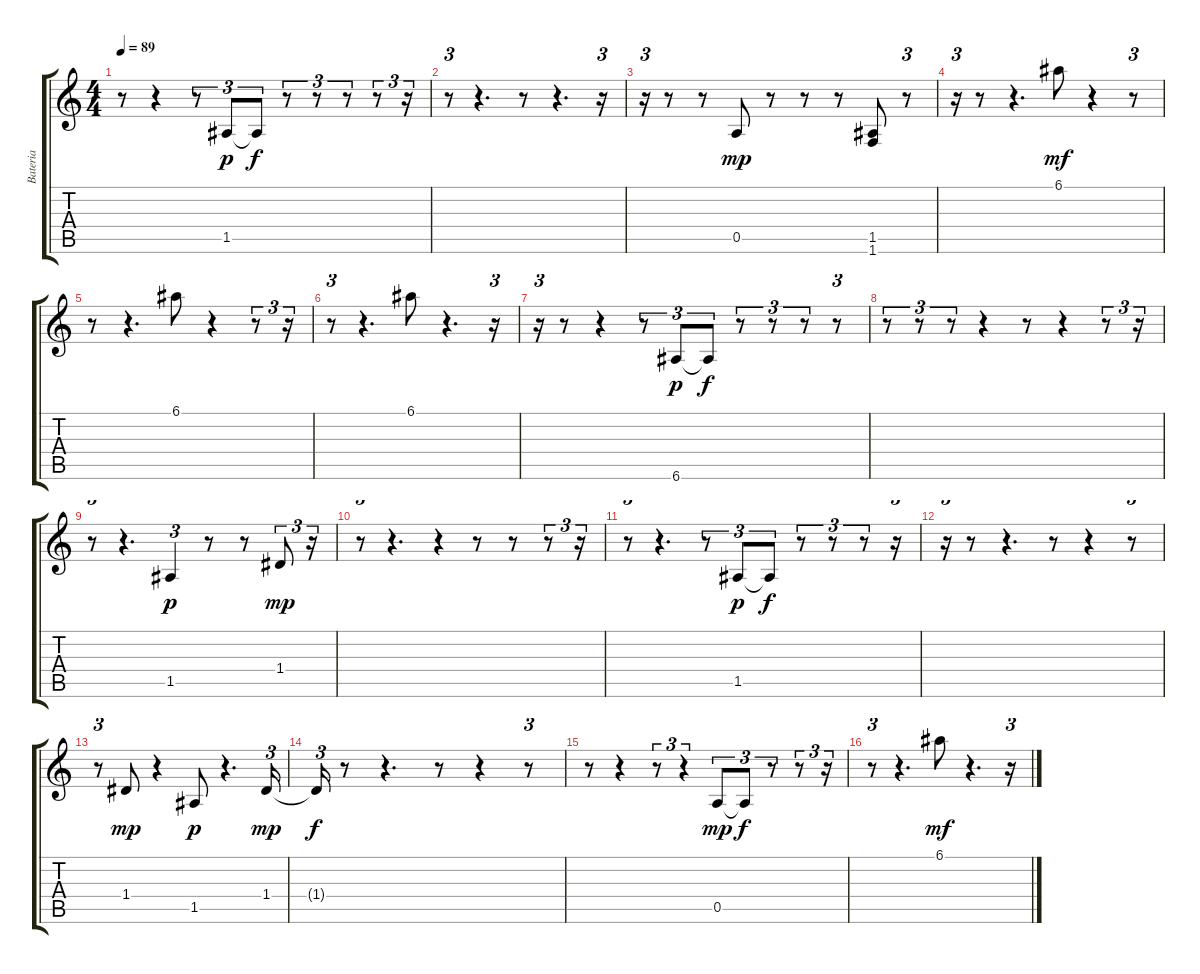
\track ("Bateria        " "Bateria   ") {instrument acousticguitarsteel}
\staff {score tabs}
\tuning (E4 B3 G3 D3 A2 E2) {hide}
\ts (4 4)
\tempo 89
\clef g2
\ks c
r.8{dy p} r.4 r.8{tu (3 2)} 1.5.8{tu (3 2)} 1.5{t}.8{tu (3 2) dy f} r.8{tu (3 2)} r.8{tu (3 2)} r.8{tu (3 2)} r.8{tu (3 2)} r.16{tu (3 2)} |
r.8{tu (3 2)} r.4{d} r.8 r.4{d} r.16{tu (3 2)} |
r.16{tu (3 2)} r.8 r.8 0.5.8{dy mp} r.8 r.8 r.8 (1.5 1.6).8 r.8{tu (3 2)} |
r.16{tu (3 2)} r.8 r.4{d} 6.1.8{dy mf} r.4 r.8{tu (3 2)} |
r.8 r.4{d} 6.1.8 r.4 r.8{tu (3 2)} r.16{tu (3 2)} |
r.8{tu (3 2)} r.4{d} 6.1.8 r.4{d} r.16{tu (3 2)} |
r.16{tu (3 2)} r.8 r.4 r.8{tu (3 2)} 6.6.8{tu (3 2) dy p} 6.6{t}.8{tu (3 2) dy f} r.8{tu (3 2)} r.8{tu (3 2)} r.8{tu (3 2)} r.8{tu (3 2)} |
r.8{tu (3 2)} r.8{tu (3 2)} r.8{tu (3 2)} r.4 r.8 r.4 r.8{tu (3 2)} r.16{tu (3 2)} |
r.8{tu (3 2)} r.4{d} 1.5.4{tu (3 2) dy p} r.8 r.8 1.4.8{tu (3 2) dy mp} r.16{tu (3 2)} |
r.8{tu (3 2)} r.4{d} r.4{tu (3 2)} r.8 r.8 r.8{tu (3 2)} r.16{tu (3 2)} |
r.8{tu (3 2)} r.4{d} r.8{tu (3 2)} 1.5.8{tu (3 2) dy p} 1.5{t}.8{tu (3 2) dy f} r.8{tu (3 2)} r.8{tu (3 2)} r.8{tu (3 2)} r.16{tu (3 2)} |
r.16{tu (3 2)} r.8 r.4{d} r.8 r.4 r.8{tu (3 2)} |
r.8{tu (3 2)} 1.4.8{dy mp} r.4 1.5.8{dy p} r.4{d} 1.4.16{tu (3 2) dy mp} |
1.4{t}.16{tu (3 2) dy f} r.8 r.4{d} r.8 r.4 r.8{tu (3 2)} |
r.8 r.4 r.8{tu (3 2)} r.4{tu (3 2)} 0.5.8{tu (3 2) dy mp} 0.5{t}.8{tu (3 2) dy f} r.8{tu (3 2)} r.8{tu (3 2)} r.16{tu (3 2)} |
r.8{tu (3 2)} r.4{d} 6.1.8{dy mf} r.4{d} r.16{tu (3 2)}
